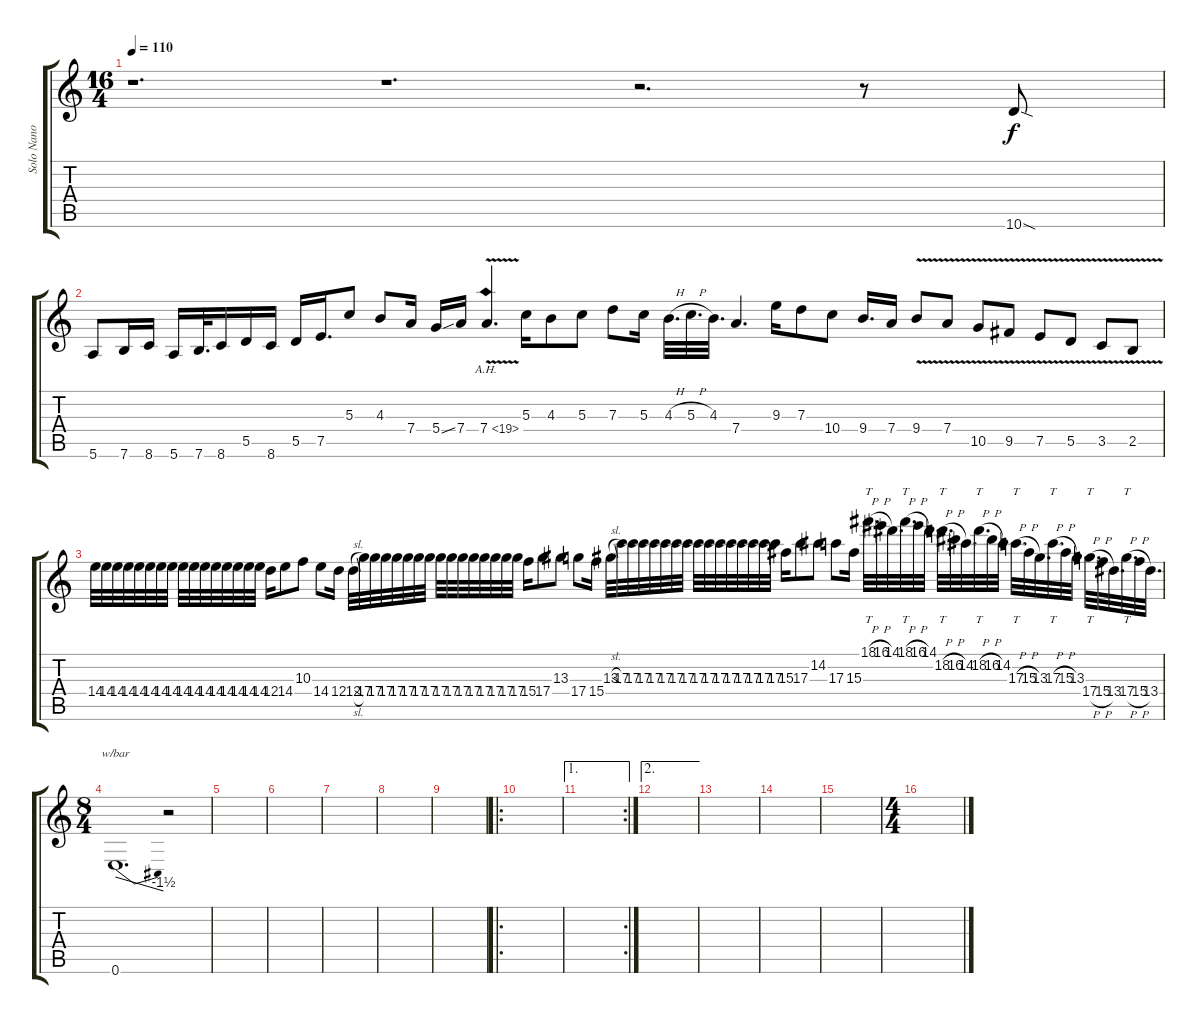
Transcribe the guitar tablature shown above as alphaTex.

\track ("Solo Nano" "Solo Nano") {instrument overdrivenguitar}
\staff {score tabs}
\tuning (E4 B3 G3 D3 A2 E2) {hide}
\ts (16 4)
\tempo 110
\clef g2
\ks c
r.1{d dy f} r.1{d} r.2{d} r.8 10.6{sod}.8 |
5.6.8 7.6.16 8.6.16 5.6.16 7.6.32{d} 8.6.16 5.5.16 8.6.16 5.5.16 7.5.16{d} 5.3.8 4.3.8 7.4.16 5.4{ss}.16 7.4.16 7.4{ah 12 v}.4{d} 5.3.16 4.3.8 5.3.8 7.3.8 5.3.16 4.3{h}.32{d} 5.3{h}.32{d} 4.3.32{d} 7.4.4{d} 9.3.16 7.3.8 10.4.8 9.4.16{d} 7.4.16 9.4{v}.8 7.4{v}.8 10.5{v}.8 9.5{v}.8 7.5{v}.8 5.5{v}.8 3.5{v}.8 2.5{v}.8 |
14.4.32 14.4.32 14.4.32 14.4.32 14.4.32 14.4.32 14.4.32 14.4.32 14.4.32 14.4.32 14.4.32 14.4.32 14.4.32 14.4.32 14.4.32 14.4.32 12.4.16 14.4.8 10.3.8 14.4.8 12.4.16 12.4{sl}.32 17.4.32 17.4.32 17.4.32 17.4.32 17.4.32 17.4.32 17.4.32 17.4.32 17.4.32 17.4.32 17.4.32 17.4.32 17.4.32 17.4.32 17.4.32 15.4.16 17.4.8 13.3.8 17.4.8 15.4.16 13.3{sl}.32 17.3.32 17.3.32 17.3.32 17.3.32 17.3.32 17.3.32 17.3.32 17.3.32 17.3.32 17.3.32 17.3.32 17.3.32 17.3.32 17.3.32 17.3.32 15.3.16 17.3.8 14.2.8 17.3.8 15.3.16 18.1{h}.32{tt d} 16.1{h}.32 14.1.32{d} 18.1{h}.32{tt d} 16.1{h}.32 14.1.32{d} 18.2{h}.32{tt d} 16.2{h}.32 14.2.32{d} 18.2{h}.32{tt d} 16.2{h}.32 14.2.32{d} 17.3{h}.32{tt d} 15.3{h}.32 13.3.32{d} 17.3{h}.32{tt d} 15.3{h}.32 13.3.32{d} 17.4{h}.32{tt d} 15.4{h}.32 13.4.32{d} 17.4{h}.32{tt d} 15.4{h}.32 13.4.32{d} |
\ts (8 4)
0.6.1{d tbe (dive default 0 0 60 -6)} r.2 |
|
|
|
|
|
\ro
|
\ae 1
\rc 2
|
\ae 2
|
|
|
|
\ts (4 4)
